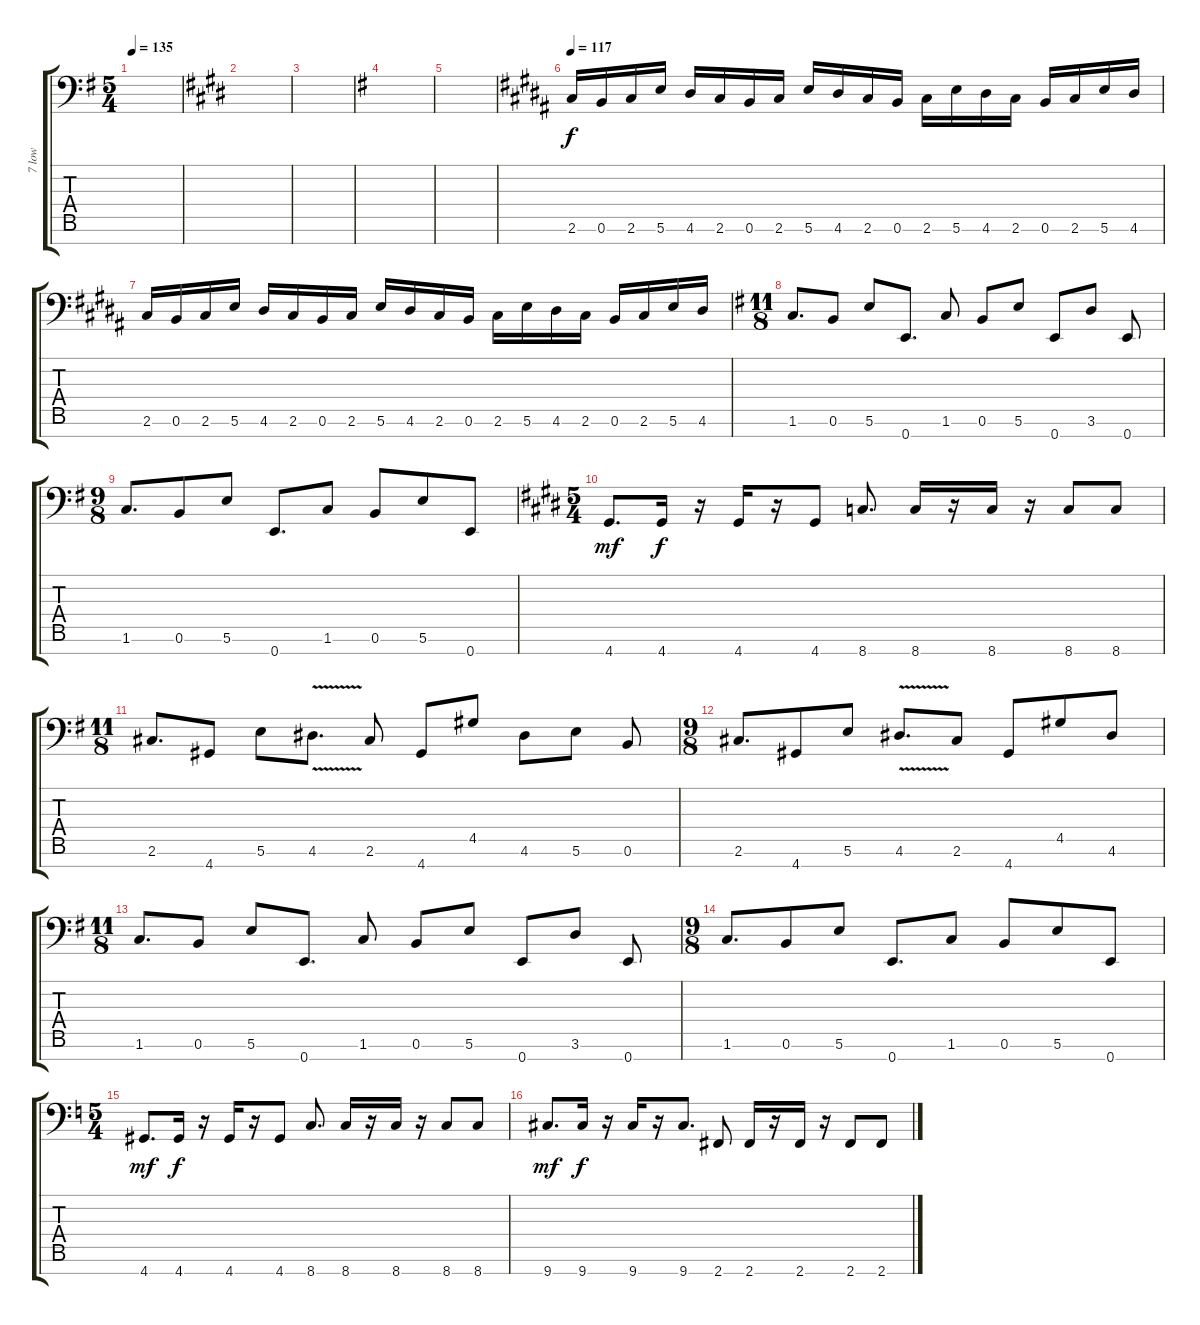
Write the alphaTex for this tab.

\track ("7 low" "7 low") {instrument distortionguitar}
\staff {score tabs}
\tuning (B3 G3 D3 A2 E2 B1 E1) {hide}
\ts (5 4)
\tempo 135
\clef f4
\ks g
|
\ks e
|
|
\ks g
|
|
\tempo 117
\ks b
2.6.16{volume 13 instrument distortionguitar} 0.6.16 2.6.16 5.6.16 4.6.16 2.6.16 0.6.16 2.6.16 5.6.16 4.6.16 2.6.16 0.6.16 2.6.16 5.6.16 4.6.16 2.6.16 0.6.16 2.6.16 5.6.16 4.6.16 |
2.6.16 0.6.16 2.6.16 5.6.16 4.6.16 2.6.16 0.6.16 2.6.16 5.6.16 4.6.16 2.6.16 0.6.16 2.6.16 5.6.16 4.6.16 2.6.16 0.6.16 2.6.16 5.6.16 4.6.16 |
\ts (11 8)
\ks g
1.6.8{d} 0.6.8 5.6.8 0.7.8{d} 1.6.8 0.6.8 5.6.8 0.7.8 3.6.8 0.7.8 |
\ts (9 8)
1.6.8{d} 0.6.8 5.6.8 0.7.8{d} 1.6.8 0.6.8 5.6.8 0.7.8 |
\ts (5 4)
\ks e
4.7.8{d dy mf} 4.7.16{dy f} r.16 4.7.16 r.16 4.7.8 8.7.8{d} 8.7.16 r.16 8.7.16 r.16 8.7.8 8.7.8 |
\ts (11 8)
\ks g
2.6.8{d} 4.7.8 5.6.8 4.6{v}.8{d} 2.6.8 4.7.8 4.5.8 4.6.8 5.6.8 0.6.8 |
\ts (9 8)
2.6.8{d} 4.7.8 5.6.8 4.6{v}.8{d} 2.6.8 4.7.8 4.5.8 4.6.8 |
\ts (11 8)
1.6.8{d} 0.6.8 5.6.8 0.7.8{d} 1.6.8 0.6.8 5.6.8 0.7.8 3.6.8 0.7.8 |
\ts (9 8)
1.6.8{d} 0.6.8 5.6.8 0.7.8{d} 1.6.8 0.6.8 5.6.8 0.7.8 |
\ts (5 4)
\ks c
4.7.8{d dy mf} 4.7.16{dy f} r.16 4.7.16 r.16 4.7.8 8.7.8{d} 8.7.16 r.16 8.7.16 r.16 8.7.8 8.7.8 |
9.7.8{d dy mf} 9.7.16{dy f} r.16 9.7.16 r.16 9.7.8{d} 2.7.8 2.7.16 r.16 2.7.16 r.16 2.7.8 2.7.8
